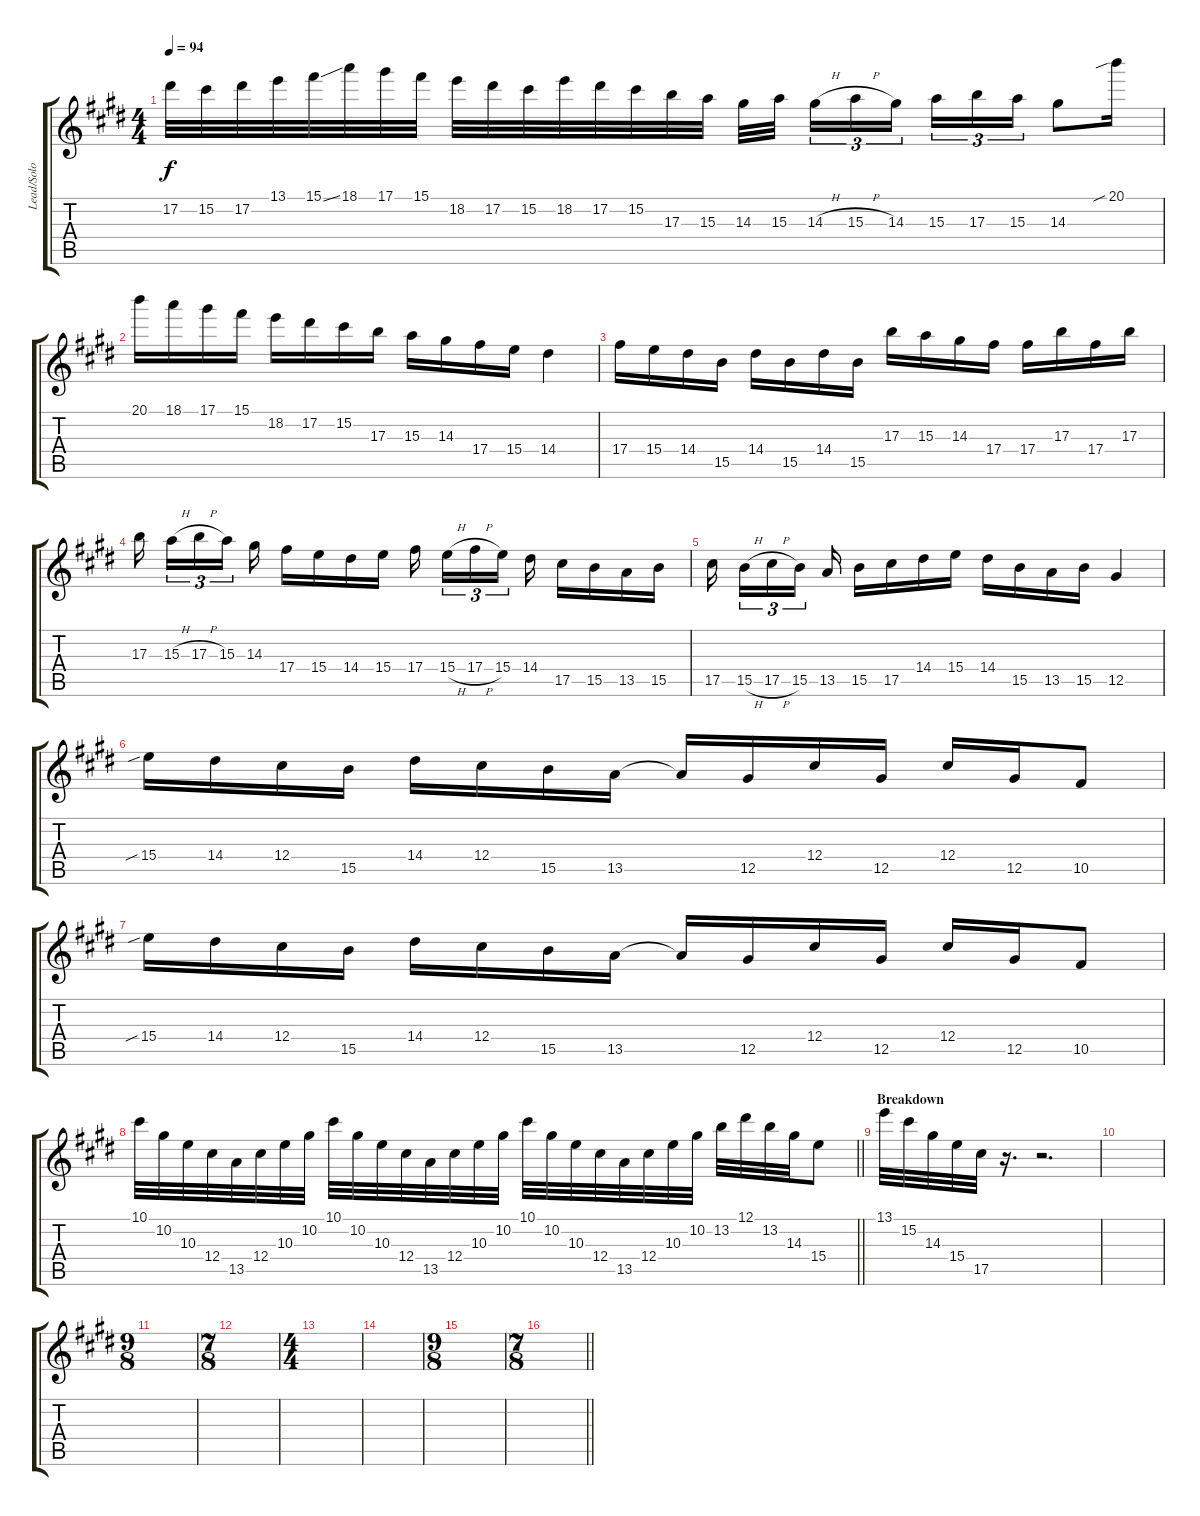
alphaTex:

\track ("Lead/Solo" "Lead/Solo") {instrument overdrivenguitar}
\staff {score tabs}
\tuning (Eb4 Bb3 Gb3 Db3 Ab2 Db2) {hide}
\ts (4 4)
\tempo 94
\clef g2
\ks e
17.2.32{dy f} 15.2.32 17.2.32 13.1.32 15.1{ss}.32 18.1.32 17.1.32 15.1.32 18.2.32 17.2.32 15.2.32 18.2.32 17.2.32 15.2.32 17.3.32 15.3.32 14.3.32 15.3.32 14.3{h}.16{tu (3 2)} 15.3{h}.16{tu (3 2)} 14.3.16{tu (3 2)} 15.3.16{tu (3 2)} 17.3.16{tu (3 2)} 15.3.16{tu (3 2)} 14.3.8 20.1{sib}.16 |
20.1.16 18.1.16 17.1.16 15.1.16 18.2.16 17.2.16 15.2.16 17.3.16 15.3.16 14.3.16 17.4.16 15.4.16 14.4.4 |
17.4.16 15.4.16 14.4.16 15.5.16 14.4.16 15.5.16 14.4.16 15.5.16 17.3.16 15.3.16 14.3.16 17.4.16 17.4.16 17.3.16 17.4.16 17.3.16 |
17.3.16 15.3{h}.16{tu (3 2)} 17.3{h}.16{tu (3 2)} 15.3.16{tu (3 2)} 14.3.16 17.4.16 15.4.16 14.4.16 15.4.16 17.4.16 15.4{h}.16{tu (3 2)} 17.4{h}.16{tu (3 2)} 15.4.16{tu (3 2)} 14.4.16 17.5.16 15.5.16 13.5.16 15.5.16 |
17.5.16 15.5{h}.16{tu (3 2)} 17.5{h}.16{tu (3 2)} 15.5.16{tu (3 2)} 13.5.16 15.5.16 17.5.16 14.4.16 15.4.16 14.4.16 15.5.16 13.5.16 15.5.16 12.5.4 |
15.4{sib}.16 14.4.16 12.4.16 15.5.16 14.4.16 12.4.16 15.5.16 13.5.16 13.5{t}.16 12.5.16 12.4.16 12.5.16 12.4.16 12.5.16 10.5.8 |
15.4{sib}.16 14.4.16 12.4.16 15.5.16 14.4.16 12.4.16 15.5.16 13.5.16 13.5{t}.16 12.5.16 12.4.16 12.5.16 12.4.16 12.5.16 10.5.8 |
\barLineRight lightlight
10.1.32 10.2.32 10.3.32 12.4.32 13.5.32 12.4.32 10.3.32 10.2.32 10.1.32 10.2.32 10.3.32 12.4.32 13.5.32 12.4.32 10.3.32 10.2.32 10.1.32 10.2.32 10.3.32 12.4.32 13.5.32 12.4.32 10.3.32 10.2.32 13.2.32 12.1.32 13.2.32 14.3.32 15.4.8 |
\section ("" "Breakdown")
13.1.32 15.2.32 14.3.32 15.4.32 17.5.32 r.16{d} r.2{d} |
|
\ts (9 8)
|
\ts (7 8)
|
\ts (4 4)
|
|
\ts (9 8)
|
\ts (7 8)
\barLineRight lightlight
